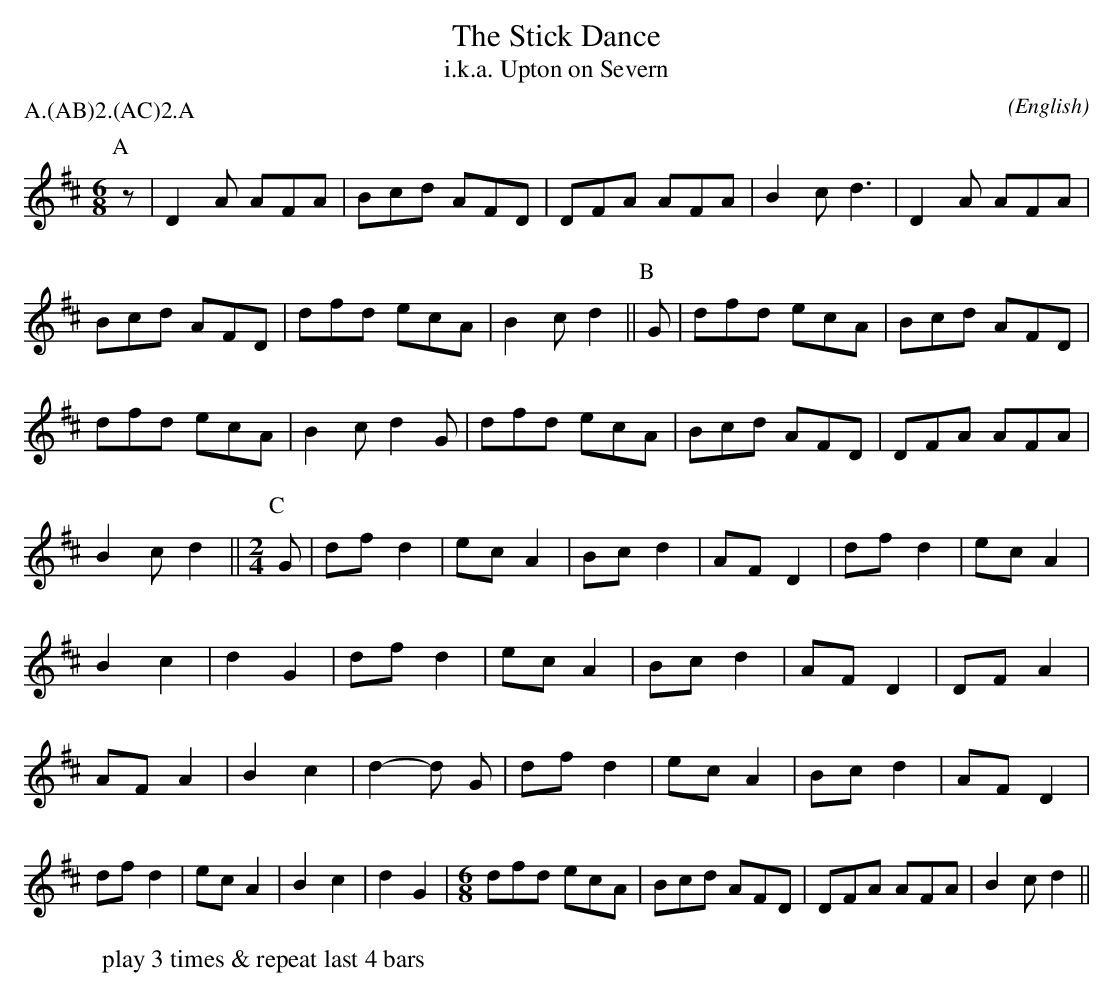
X:1
T:The Stick Dance
M:6/8
T:i.k.a. Upton on Severn
C:
O:English
P:A.(AB)2.(AC)2.A
K:D
P:A
z | D2 A AFA | Bcd AFD | DFA AFA | B2 c d3 |\
    D2 A AFA | Bcd AFD | dfd ecA | B2 c d2 ||\
W:play 3 times \& repeat last 4 bars
P:B
G | dfd  ecA | Bcd AFD | dfd ecA | B2 c d2 \
G | dfd  ecA | Bcd AFD | DFA AFA | B2 c d2 ||\
M:2/4
L:1/8
P:C
G | df d2 | ec A2 | Bc d2 | AF D2 | df d2 | ec A2 | B2 c2 | d2 G2 |\
    df d2 | ec A2 | Bc d2 | AF D2 | DF A2 | AF A2 | B2 c2 | d2-d  \
G | df d2 | ec A2 | Bc d2 | AF D2 | df d2 | ec A2 | B2 c2 | d2 G2 |\
M:6/8
dfd  ecA | Bcd AFD | DFA AFA | B2 c d2 ||
